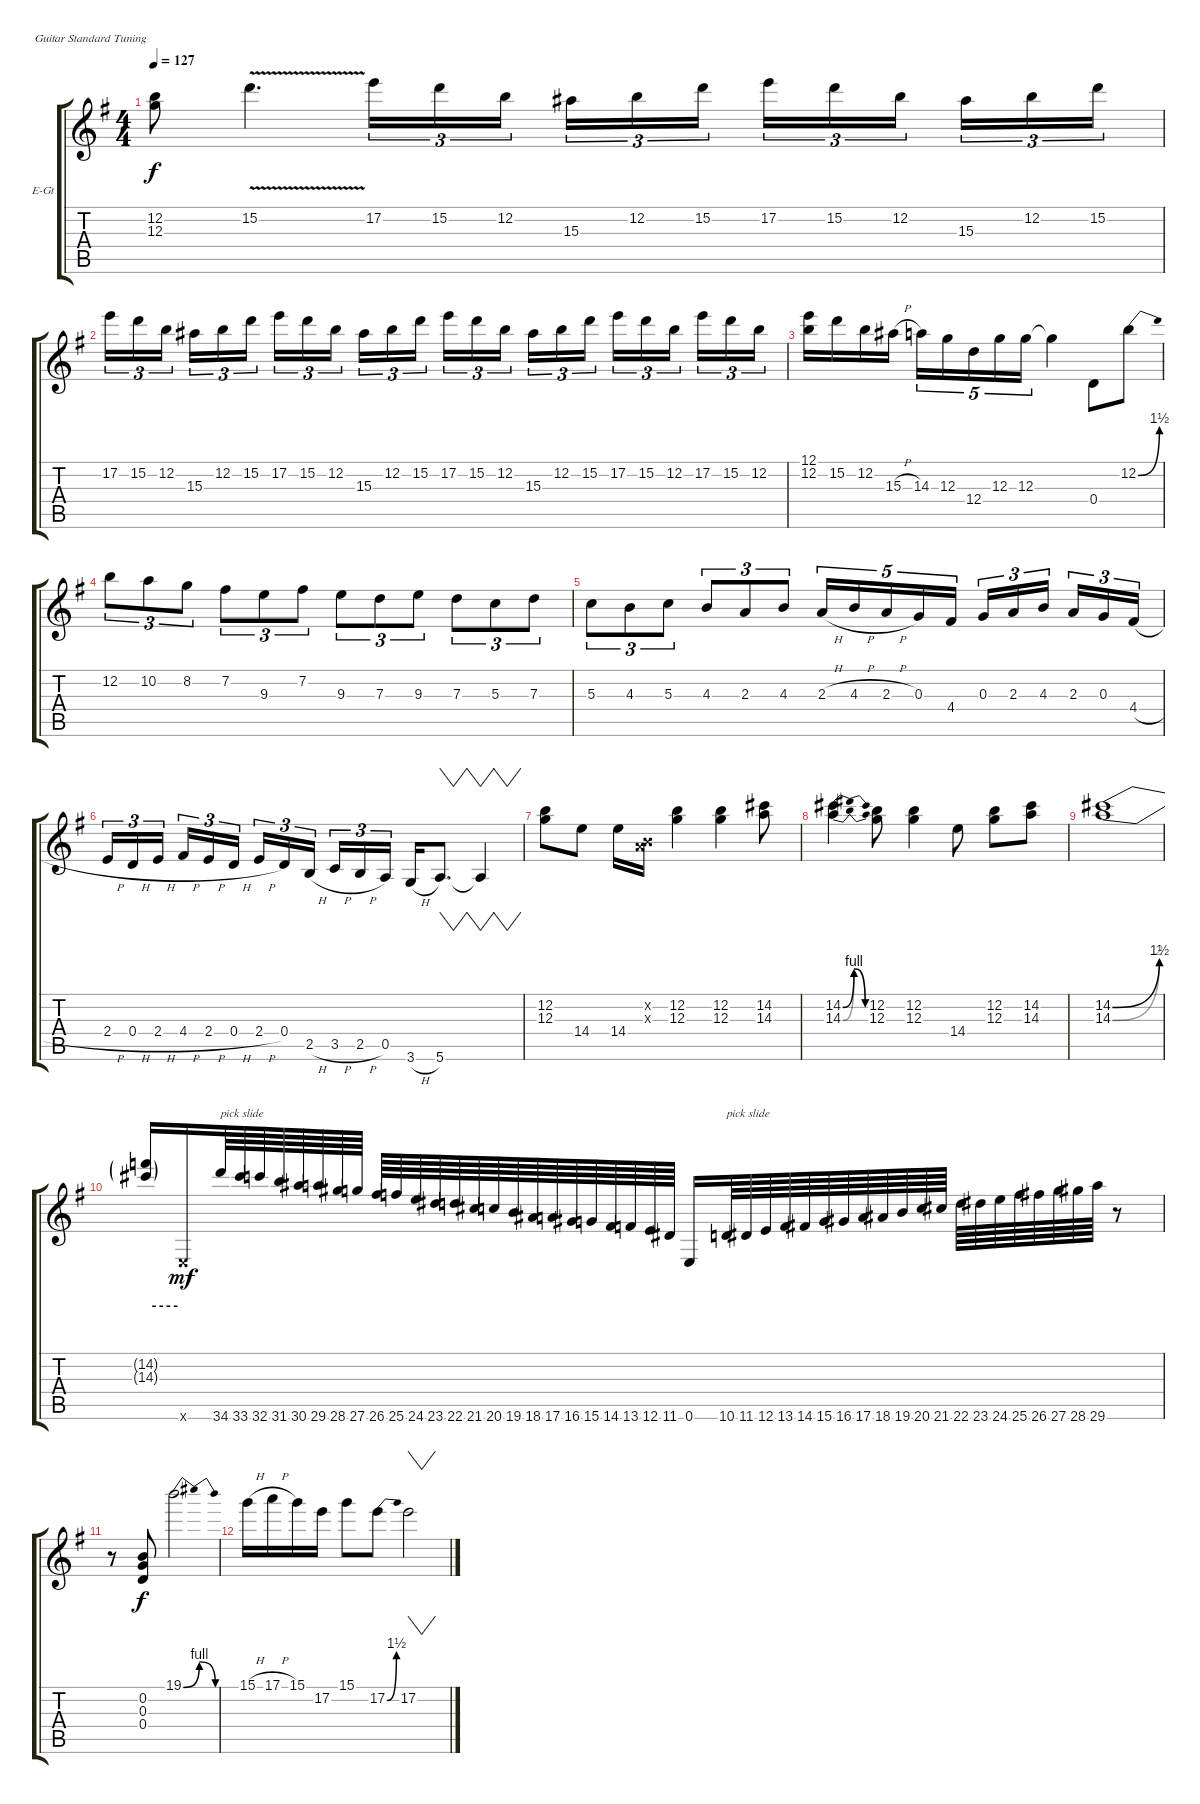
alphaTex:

\bracketExtendMode groupsimilarinstruments
\firstSystemTrackNameOrientation horizontal
\otherSystemsTrackNameOrientation horizontal
\track ("Lead Guitar" "E-Gt") {instrument overdrivenguitar}
\staff {score tabs}
\tuning (E4 B3 G3 D3 A2 E2)
\ts (4 4)
\tempo 127
\clef g2
\ks eminor
(12.2 12.3).8{dy f} 15.2{v}.4{d} 17.2.16{tu (3 2)} 15.2.16{tu (3 2)} 12.2.16{tu (3 2)} 15.3.16{tu (3 2)} 12.2.16{tu (3 2)} 15.2.16{tu (3 2)} 17.2.16{tu (3 2)} 15.2.16{tu (3 2)} 12.2.16{tu (3 2)} 15.3.16{tu (3 2)} 12.2.16{tu (3 2)} 15.2.16{tu (3 2)} |
17.2.16{tu (3 2)} 15.2.16{tu (3 2)} 12.2.16{tu (3 2)} 15.3.16{tu (3 2)} 12.2.16{tu (3 2)} 15.2.16{tu (3 2)} 17.2.16{tu (3 2)} 15.2.16{tu (3 2)} 12.2.16{tu (3 2)} 15.3.16{tu (3 2)} 12.2.16{tu (3 2)} 15.2.16{tu (3 2)} 17.2.16{tu (3 2)} 15.2.16{tu (3 2)} 12.2.16{tu (3 2)} 15.3.16{tu (3 2)} 12.2.16{tu (3 2)} 15.2.16{tu (3 2)} 17.2.16{tu (3 2)} 15.2.16{tu (3 2)} 12.2.16{tu (3 2)} 17.2.16{tu (3 2)} 15.2.16{tu (3 2)} 12.2.16{tu (3 2)} |
(12.1 12.2).16 15.2.16 12.2.16 15.3{h}.16 14.3.16{tu (5 4)} 12.3.16{tu (5 4)} 12.4.16{tu (5 4)} 12.3.16{tu (5 4)} 12.3.16{tu (5 4)} 12.3{t}.4 0.4.8 12.2{be (bend 0 0 60 6)}.8 |
12.2.8{tu (3 2)} 10.2.8{tu (3 2)} 8.2.8{tu (3 2)} 7.2.8{tu (3 2)} 9.3.8{tu (3 2)} 7.2.8{tu (3 2)} 9.3.8{tu (3 2)} 7.3.8{tu (3 2)} 9.3.8{tu (3 2)} 7.3.8{tu (3 2)} 5.3.8{tu (3 2)} 7.3.8{tu (3 2)} |
5.3.8{tu (3 2)} 4.3.8{tu (3 2)} 5.3.8{tu (3 2)} 4.3.8{tu (3 2)} 2.3.8{tu (3 2)} 4.3.8{tu (3 2)} 2.3{h}.16{tu (5 4)} 4.3{h}.16{tu (5 4)} 2.3{h}.16{tu (5 4)} 0.3.16{tu (5 4)} 4.4.16{tu (5 4)} 0.3.16{tu (3 2)} 2.3.16{tu (3 2)} 4.3.16{tu (3 2)} 2.3.16{tu (3 2)} 0.3.16{tu (3 2)} 4.4{h}.16{tu (3 2)} |
2.4{h}.16{tu (3 2)} 0.4{h}.16{tu (3 2)} 2.4{h}.16{tu (3 2)} 4.4{h}.16{tu (3 2)} 2.4{h}.16{tu (3 2)} 0.4{h}.16{tu (3 2)} 2.4{h}.16{tu (3 2)} 0.4.16{tu (3 2)} 2.5{h}.16{tu (3 2)} 3.5{h}.16{tu (3 2)} 2.5{h}.16{tu (3 2)} 0.5.16{tu (3 2)} 3.6{h}.16 5.6.8{vw d} 5.6{t}.4{vw} |
(12.2 12.3).8 14.4.8 14.4.16 (2.3{x} 0.2{x}).16 (12.2 12.3).4 (12.2 12.3).4 (14.2 14.3).8 |
(14.2{be (bendrelease 0 0 30 4 30 4 60 0)} 14.3{be (bendrelease 0 0 30 4 30 4 60 0)}).4 (12.2 12.3).8 (12.2 12.3).4 14.4.8 (12.2 12.3).8 (14.2 14.3).8 |
(14.2{be (bend 0 0 59.4 6)} 14.3{be (bend 0 0 60 8)}).1 |
(14.2{be (hold 0 8 60 8) t} 14.3{t}).16 0.6{x}.16{dy mf} 34.6.64{txt "pick slide"} 33.6.64 32.6.64 31.6.64 30.6.64 29.6.64 28.6.64 27.6.64 26.6.64 25.6.64 24.6.64 23.6.64 22.6.64 21.6.64 20.6.64 19.6.64 18.6.64 17.6.64 16.6.64 15.6.64 14.6.64 13.6.64 12.6.64 11.6.64 0.6.16 10.6.64{txt "pick slide"} 11.6.64 12.6.64 13.6.64 14.6.64 15.6.64 16.6.64 17.6.64 18.6.64 19.6.64 20.6.64 21.6.64 22.6.64 23.6.64 24.6.64 25.6.64 26.6.64 27.6.64 28.6.64 29.6.64 r.8 |
r.8 (0.4 0.3 0.2).8{dy f} 19.1{be (bendrelease 0 0 30 4 30 4 60 0)}.2{d} |
15.1{h}.16 17.1{h}.16 15.1.16 17.2.16 15.1.8 17.2{be (bend 0 0 60 6)}.8 17.2.2{vw}
